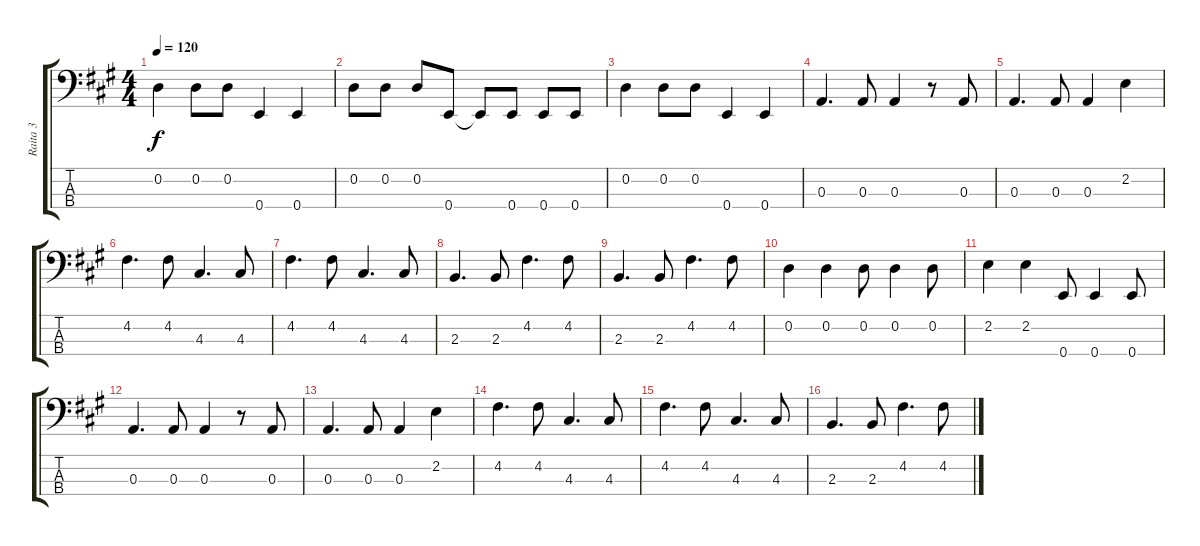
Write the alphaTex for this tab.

\track ("Raita 3" "Raita 3") {instrument electricbassfinger}
\staff {score tabs}
\tuning (G2 D2 A1 E1) {hide}
\ts (4 4)
\tempo 120
\clef f4
\ks f#minor
0.2.4{dy f} 0.2.8 0.2.8 0.4.4 0.4.4 |
0.2.8 0.2.8 0.2.8 0.4.8 0.4{t}.8 0.4.8 0.4.8 0.4.8 |
0.2.4 0.2.8 0.2.8 0.4.4 0.4.4 |
0.3.4{d} 0.3.8 0.3.4 r.8 0.3.8 |
0.3.4{d} 0.3.8 0.3.4 2.2.4 |
4.2.4{d} 4.2.8 4.3.4{d} 4.3.8 |
4.2.4{d} 4.2.8 4.3.4{d} 4.3.8 |
2.3.4{d} 2.3.8 4.2.4{d} 4.2.8 |
2.3.4{d} 2.3.8 4.2.4{d} 4.2.8 |
0.2.4 0.2.4 0.2.8 0.2.4 0.2.8 |
2.2.4 2.2.4 0.4.8 0.4.4 0.4.8 |
0.3.4{d} 0.3.8 0.3.4 r.8 0.3.8 |
0.3.4{d} 0.3.8 0.3.4 2.2.4 |
4.2.4{d} 4.2.8 4.3.4{d} 4.3.8 |
4.2.4{d} 4.2.8 4.3.4{d} 4.3.8 |
2.3.4{d} 2.3.8 4.2.4{d} 4.2.8
